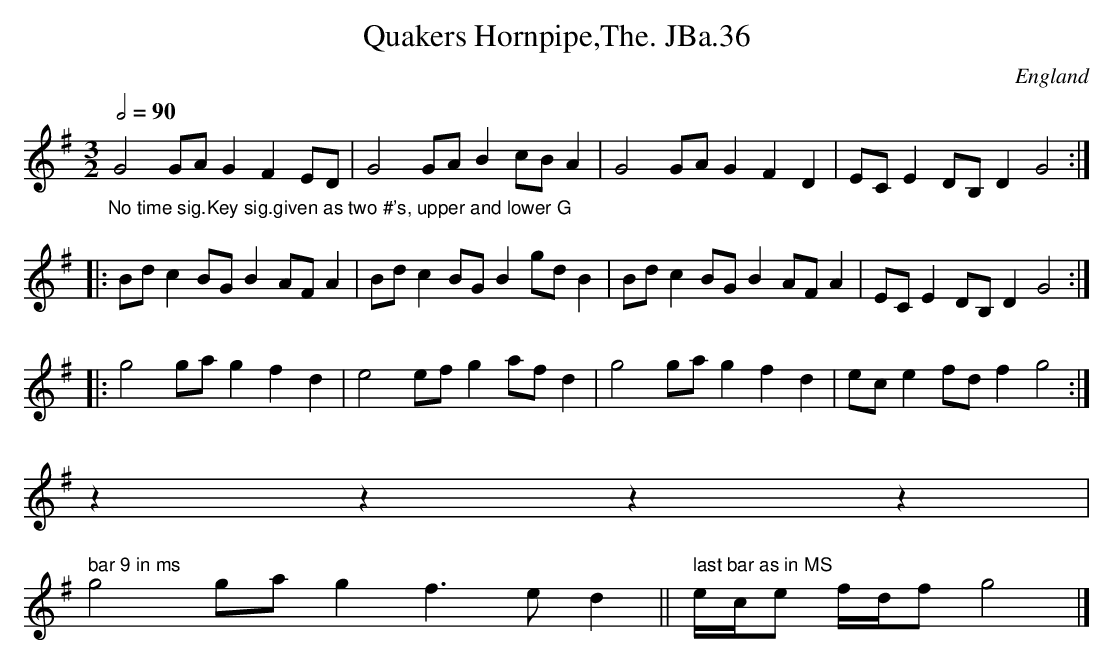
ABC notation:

X:1
T:Quakers Hornpipe,The. JBa.36
L:1/4
M:3/2
O:England
Q:1/2=90
K:G major
"_No time sig.Key sig.given as two #'s, upper and lower G"
G2  G/A/ G F E/D/ | G2 G/A/ B  c/B/ A |\
G2 G/A/ GFD | E/C/ E D/B,/ D G2 :|!
|:B/d/ c B/G/ B A/F/ A | B/d/ c B/G/ B g/d/ B |\
B/d/ c B/G/ B A/F/ A | E/C/ E D/B,/ D G2 :|!
|:g2 g/a/ g f d | e2 e/f/g a/f/ d | g2 g/a/ gf d |\
e/c/e f/d/f g2 :|!
zzzz|!
" bar 9 in ms"g2 g/a/ g f>e d||\
" last bar as in MS" e/4c/4e/ f/4d/4f/ g2 |]
